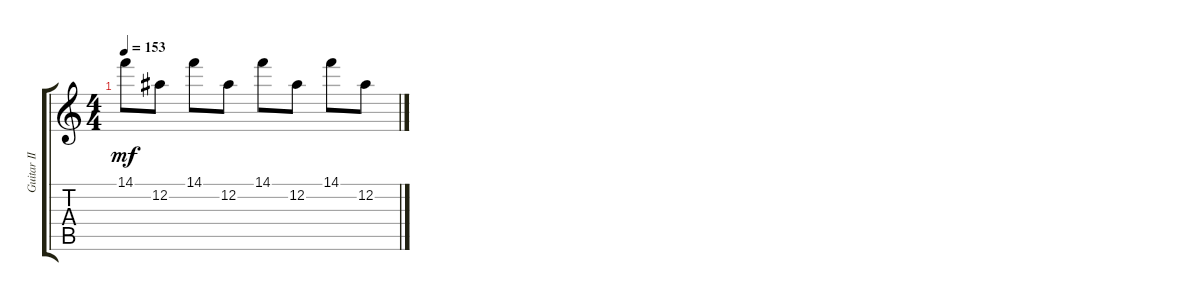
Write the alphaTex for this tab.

\track ("Guitar II - (Low Clean) Jade" "Guitar II ") {instrument electricguitarjazz}
\staff {score tabs}
\tuning (Eb4 Bb3 Gb3 Db3 Ab2 Eb2) {hide}
\ts (4 4)
\tempo 153
\clef g2
\ks c
14.1.8{dy mf} 12.2.8 14.1.8 12.2.8 14.1.8 12.2.8 14.1.8 12.2.8
